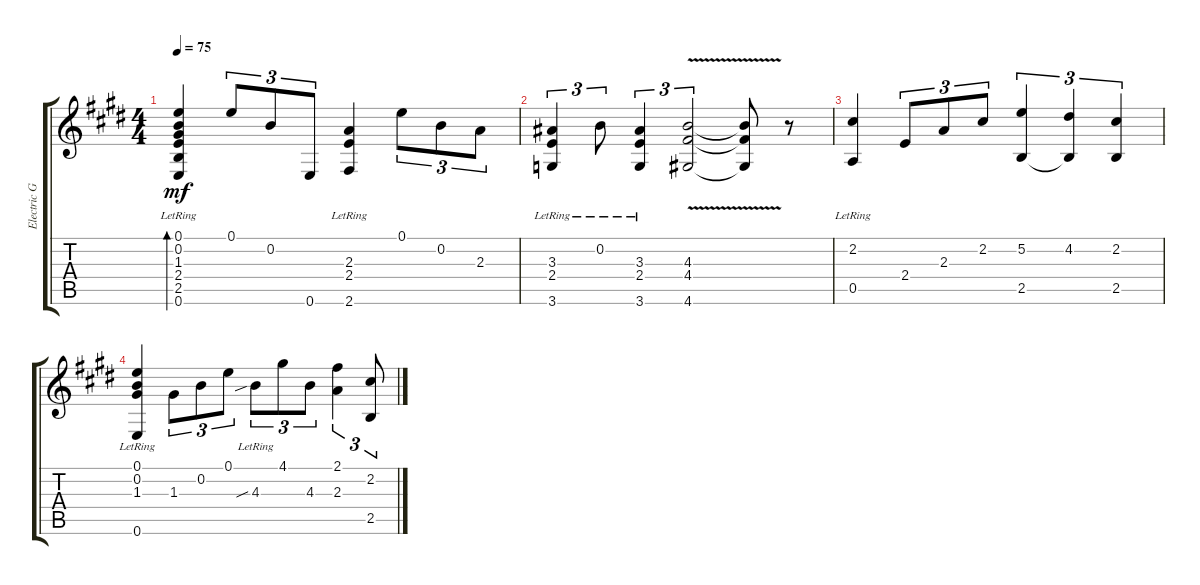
\track ("Electric Guitar" "Electric G") {instrument electricguitarclean}
\staff {score tabs}
\tuning (E4 B3 G3 D3 A2 E2) {hide}
\ts (4 4)
\tempo 75
\clef g2
\ks e
(0.1 0.2 1.3 2.4{lr} 2.5{lr} 0.6{lr}).4{bd 60 dy mf instrument electricguitarclean} 0.1.8{tu (3 2)} 0.2.8{tu (3 2)} 0.6.8{tu (3 2)} (2.3{lr} 2.4{lr} 2.6{lr}).4 0.1.8{tu (3 2)} 0.2.8{tu (3 2)} 2.3.8{tu (3 2)} |
(3.3{lr} 2.4{lr} 3.6{lr}).4{tu (3 2)} 0.2{lr}.8{tu (3 2)} (3.3{lr} 2.4{lr} 3.6{lr}).4{tu (3 2)} (4.3{v} 4.4{v} 4.6{v}).2{tu (3 2)} (4.3{v t} 4.4{v t} 4.6{v t}).8 r.8 |
(2.2{lr} 0.5{lr}).4 2.4.8{tu (3 2)} 2.3.8{tu (3 2)} 2.2.8{tu (3 2)} (5.2 2.5).4{tu (3 2)} (4.2 2.5{t}).4{tu (3 2)} (2.2 2.5).4{tu (3 2)} |
(0.1{lr} 0.2{lr} 1.3{lr} 0.6{lr}).4 1.3.8{tu (3 2)} 0.2.8{tu (3 2)} 0.1.8{tu (3 2)} 4.3{sib lr}.8{tu (3 2)} 4.1.8{tu (3 2)} 4.3.8{tu (3 2)} (2.1 2.3).4{tu (3 2)} (2.2 2.5).8{tu (3 2)}
